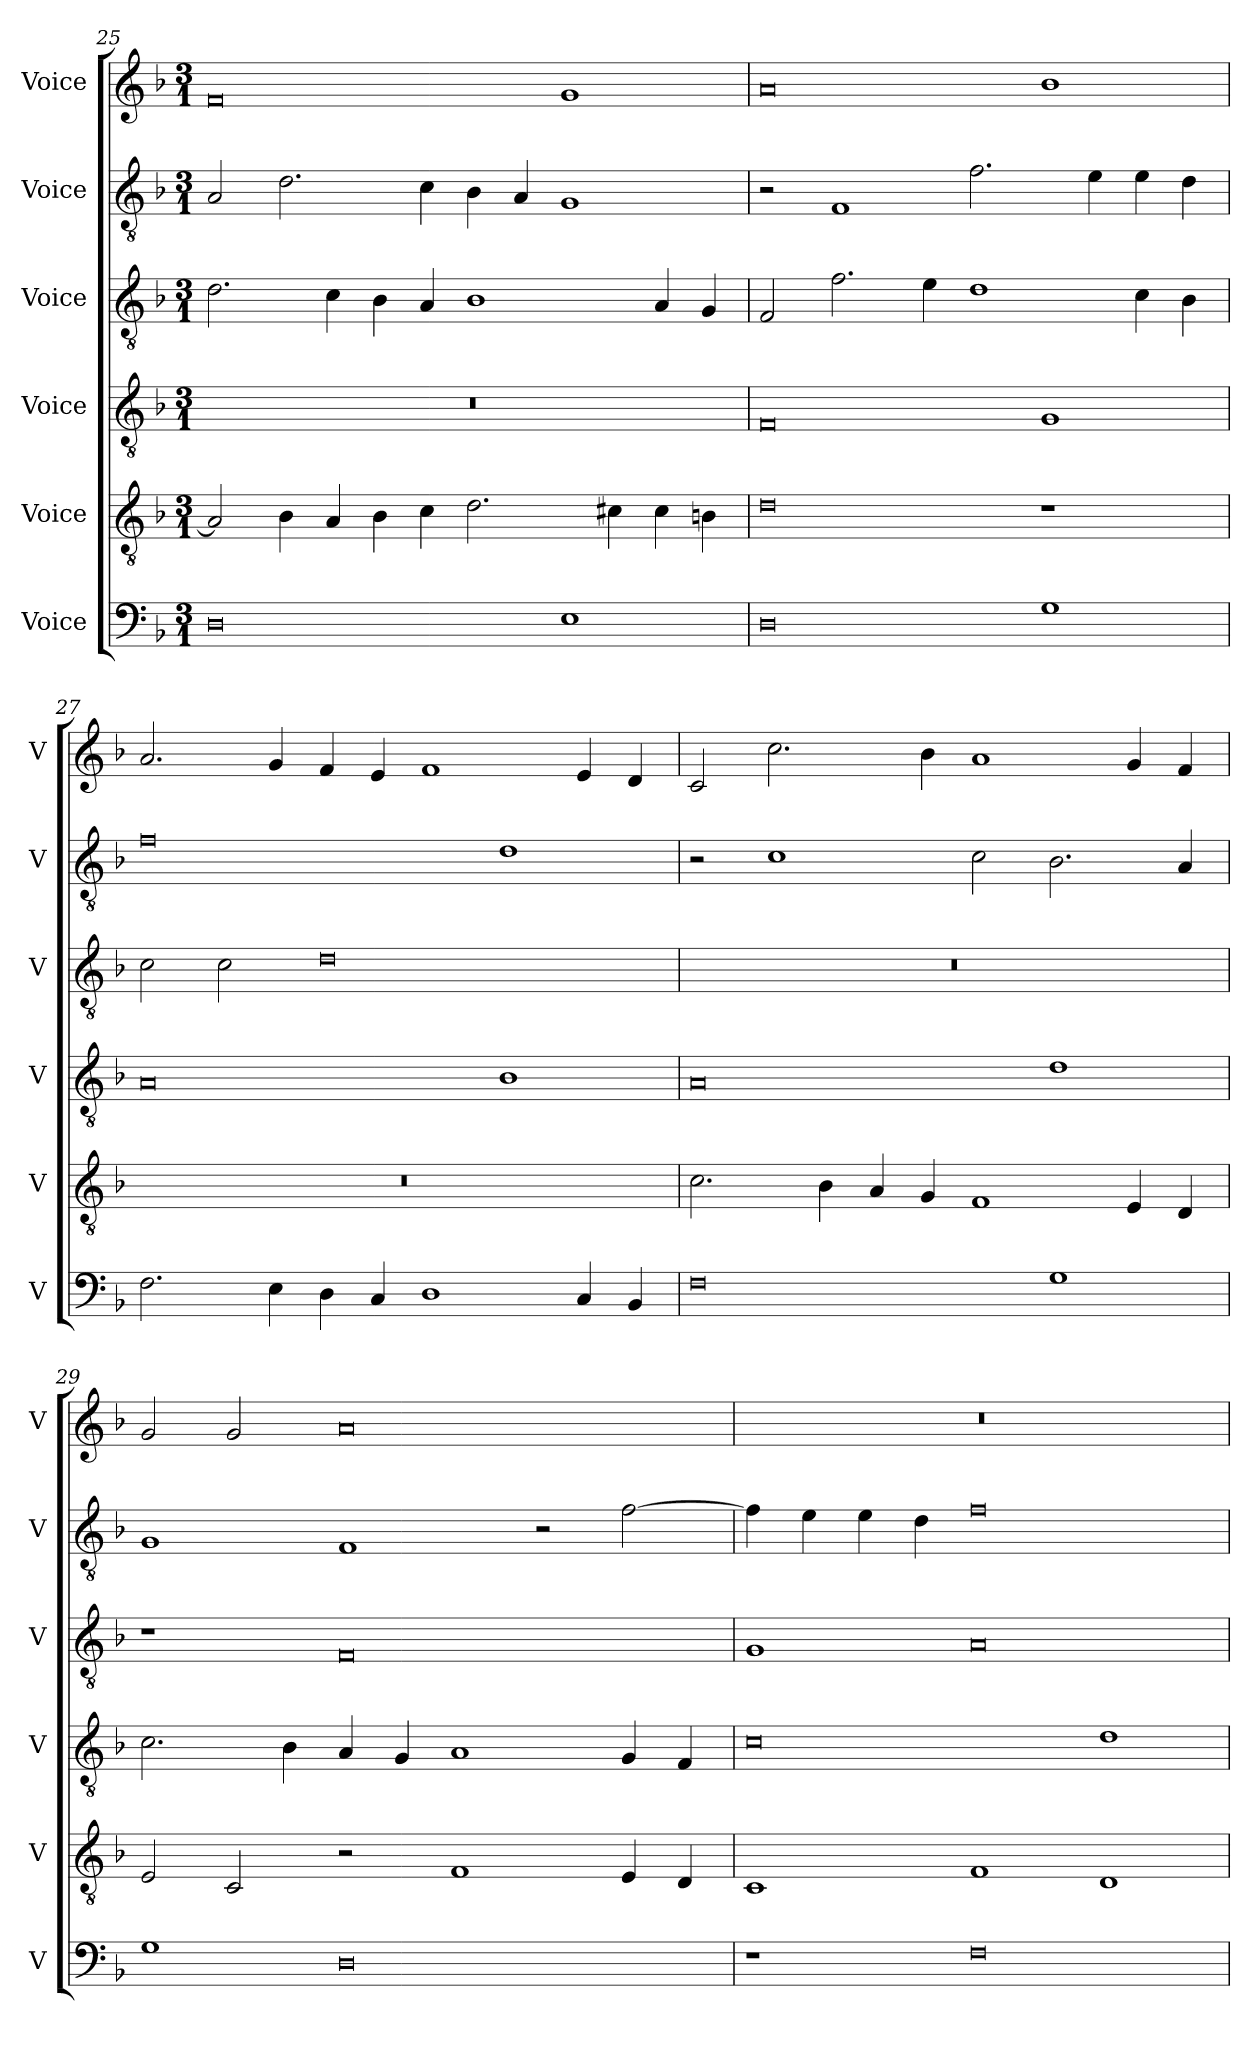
**kern	**kern	**kern	**kern	**kern	**kern
*part6	*part5	*part4	*part3	*part2	*part1
*staff6	*staff5	*staff4	*staff3	*staff2	*staff1
*I"Voice	*I"Voice	*I"Voice	*I"Voice	*I"Voice	*I"Voice
*I'V	*I'V	*I'V	*I'V	*I'V	*I'V
*clefF4	*clefGv2	*clefGv2	*clefGv2	*clefGv2	*clefG2
*k[b-]	*k[b-]	*k[b-]	*k[b-]	*k[b-]	*k[b-]
*M3/1	*M3/1	*M3/1	*M3/1	*M3/1	*M3/1
=25	=25	=25	=25	=25	=25
0D	2A/]	0.r	2.d\	2A/	0f
.	4B-\	.	.	2.d\	.
.	4A/	.	4c\	.	.
.	4B-\	.	4B-\	.	.
.	4c\	.	4A/	4c\	.
.	2.d\	.	1B-	4B-\	.
.	.	.	.	4A/	.
1E	.	.	.	1G	1g
.	4c#X\	.	.	.	.
.	4c#\	.	4A/	.	.
.	4Bn\	.	4G/	.	.
!!LO:PB:g=z
=26	=26	=26	=26	=26	=26
0D	0d	0F	2F/	2r	0a
.	.	.	2.f\	1F	.
.	.	.	4e\	.	.
.	.	.	1d	2.f\	.
1G	1r	1G	.	.	1b-
.	.	.	.	4e\	.
.	.	.	4c\	4e\	.
.	.	.	4B-\	4d\	.
=27	=27	=27	=27	=27	=27
2.F\	0.r	0A	2c\	0f	2.a/
.	.	.	2c\	.	.
4E\	.	.	.	.	4g/
4D\	.	.	0d	.	4f/
4C/	.	.	.	.	4e/
1D	.	.	.	.	1f
.	.	1B-	.	1d	.
4C/	.	.	.	.	4e/
4BB-/	.	.	.	.	4d/
!!LO:LB:g=z
=28	=28	=28	=28	=28	=28
0F	2.c\	0A	0.r	2r	2c/
.	.	.	.	1c	2.cc\
.	4B-\	.	.	.	.
.	4A/	.	.	.	.
.	4G/	.	.	.	4b-\
.	1F	.	.	2c\	1a
1G	.	1d	.	2.B-\	.
.	4E/	.	.	.	4g/
.	4D/	.	.	4A/	4f/
=29	=29	=29	=29	=29	=29
1G	2E/	2.c\	1r	1G	2g/
.	2C/	.	.	.	2g/
.	.	4B-\	.	.	.
0D	2r	4A/	0F	1F	0a
.	.	4G/	.	.	.
.	1F	1A	.	.	.
.	.	.	.	2r	.
.	4E/	4G/	.	[2f\	.
.	4D/	4F/	.	.	.
!!LO:PB:g=z
=30	=30	=30	=30	=30	=30
1r	1C	0c	1G	4f\]	0.r
.	.	.	.	4e\	.
.	.	.	.	4e\	.
.	.	.	.	4d\	.
0F	1F	.	0A	0f	.
.	1D	1d	.	.	.
=	=	=	=	=	=
*-	*-	*-	*-	*-	*-
